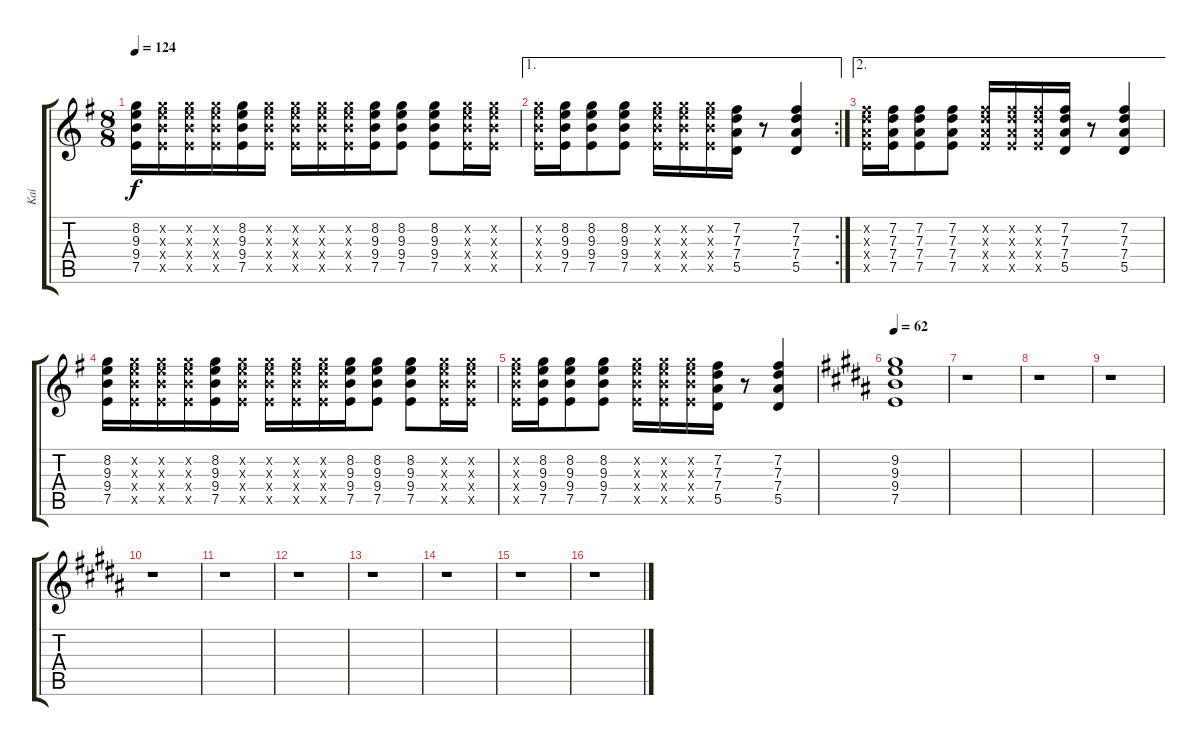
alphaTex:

\track ("Kai " "Kai ") {instrument distortionguitar}
\staff {score tabs}
\tuning (E4 B3 G3 D3 A2 E2) {hide}
\ts (8 8)
\tempo 124
\clef g2
\ks g
(8.2 9.3 9.4 7.5).16{dy f} (8.2{x} 9.3{x} 9.4{x} 7.5{x}).16 (8.2{x} 9.3{x} 9.4{x} 7.5{x}).16 (8.2{x} 9.3{x} 9.4{x} 7.5{x}).16 (8.2 9.3 9.4 7.5).16 (8.2{x} 9.3{x} 9.4{x} 7.5{x}).16 (8.2{x} 9.3{x} 9.4{x} 7.5{x}).16 (8.2{x} 9.3{x} 9.4{x} 7.5{x}).16 (8.2{x} 9.3{x} 9.4{x} 7.5{x}).16 (8.2 9.3 9.4 7.5).16 (8.2 9.3 9.4 7.5).8 (8.2 9.3 9.4 7.5).8 (8.2{x} 9.3{x} 9.4{x} 7.5{x}).16 (8.2{x} 9.3{x} 9.4{x} 7.5{x}).16 |
\ae 1
\rc 2
(8.2{x} 9.3{x} 9.4{x} 7.5{x}).16 (8.2 9.3 9.4 7.5).16 (8.2 9.3 9.4 7.5).8 (8.2 9.3 9.4 7.5).8 (8.2{x} 9.3{x} 9.4{x} 7.5{x}).16 (8.2{x} 9.3{x} 9.4{x} 7.5{x}).16 (8.2{x} 9.3{x} 9.4{x} 7.5{x}).16 (7.2 7.3 7.4 5.5).16 r.8 (7.2 7.3 7.4 5.5).4 |
\ae 2
(7.2{x} 7.3{x} 7.4{x} 7.5{x}).16 (7.2 7.3 7.4 7.5).16 (7.2 7.3 7.4 7.5).8 (7.2 7.3 7.4 7.5).8 (7.2{x} 7.3{x} 7.4{x} 7.5{x}).16 (7.2{x} 7.3{x} 7.4{x} 7.5{x}).16 (7.2{x} 7.3{x} 7.4{x} 7.5{x}).16 (7.2 7.3 7.4 5.5).16 r.8 (7.2 7.3 7.4 5.5).4 |
(8.2 9.3 9.4 7.5).16 (8.2{x} 9.3{x} 9.4{x} 7.5{x}).16 (8.2{x} 9.3{x} 9.4{x} 7.5{x}).16 (8.2{x} 9.3{x} 9.4{x} 7.5{x}).16 (8.2 9.3 9.4 7.5).16 (8.2{x} 9.3{x} 9.4{x} 7.5{x}).16 (8.2{x} 9.3{x} 9.4{x} 7.5{x}).16 (8.2{x} 9.3{x} 9.4{x} 7.5{x}).16 (8.2{x} 9.3{x} 9.4{x} 7.5{x}).16 (8.2 9.3 9.4 7.5).16 (8.2 9.3 9.4 7.5).8 (8.2 9.3 9.4 7.5).8 (8.2{x} 9.3{x} 9.4{x} 7.5{x}).16 (8.2{x} 9.3{x} 9.4{x} 7.5{x}).16 |
(8.2{x} 9.3{x} 9.4{x} 7.5{x}).16 (8.2 9.3 9.4 7.5).16 (8.2 9.3 9.4 7.5).8 (8.2 9.3 9.4 7.5).8 (8.2{x} 9.3{x} 9.4{x} 7.5{x}).16 (8.2{x} 9.3{x} 9.4{x} 7.5{x}).16 (8.2{x} 9.3{x} 9.4{x} 7.5{x}).16 (7.2 7.3 7.4 5.5).16 r.8 (7.2 7.3 7.4 5.5).4 |
\tempo 62
\ks b
(9.2 9.3 9.4 7.5).1 |
r.1 |
r.1 |
r.1 |
r.1 |
r.1 |
r.1 |
r.1 |
r.1 |
r.1 |
r.1
